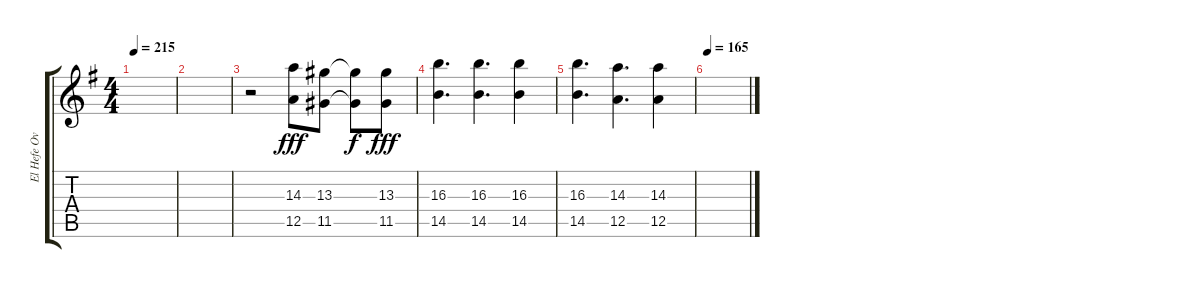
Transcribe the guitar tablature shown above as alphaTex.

\track ("El Hefe Overdub" "El Hefe Ov") {instrument overdrivenguitar}
\staff {score tabs}
\tuning (E4 B3 G3 D3 A2 E2) {hide}
\ts (4 4)
\tempo 215
\clef g2
\ks eminor
|
|
r.2 (14.3 12.5).8{dy fff} (13.3 11.5).8 (13.3{t} 11.5{t}).8{dy f} (13.3 11.5).8{dy fff} |
(16.3 14.5).4{d} (16.3 14.5).4{d} (16.3 14.5).4 |
(16.3 14.5).4{d} (14.3 12.5).4{d} (14.3 12.5).4 |
\tempo 165
